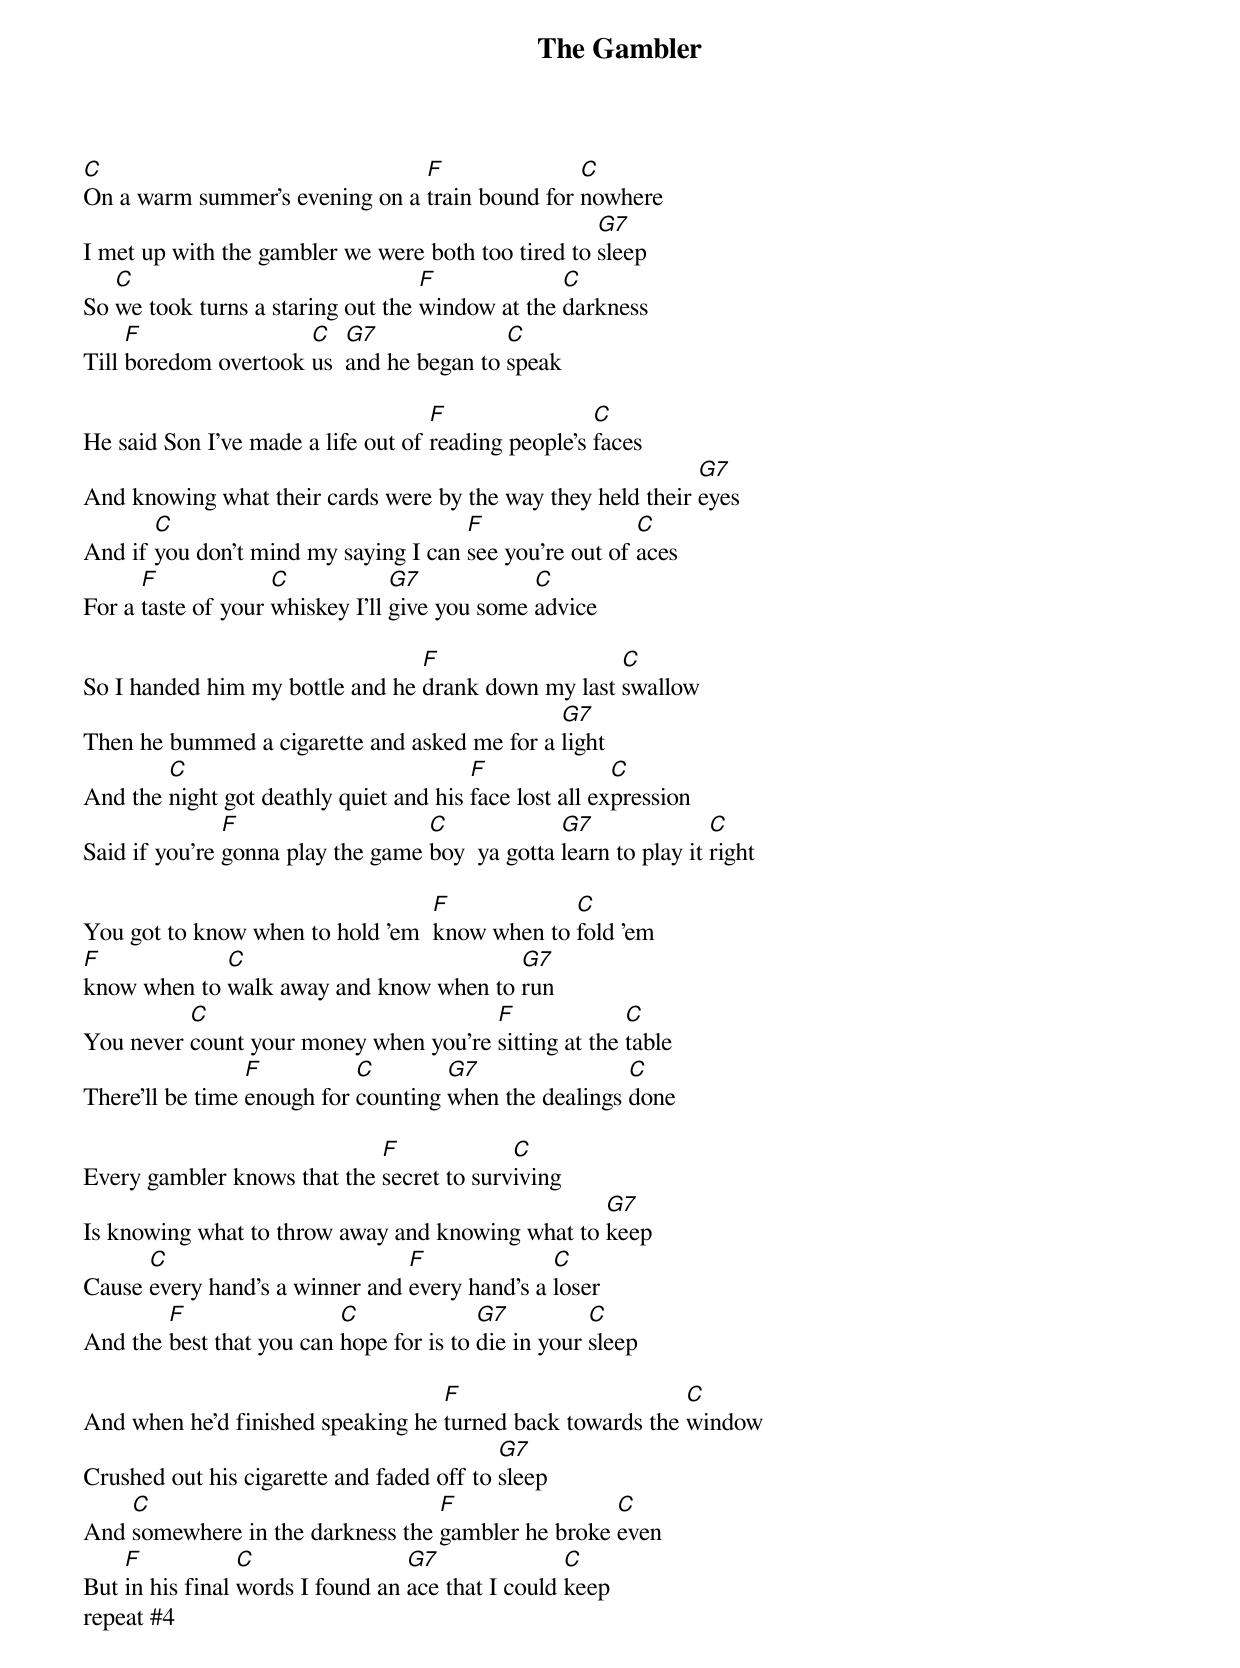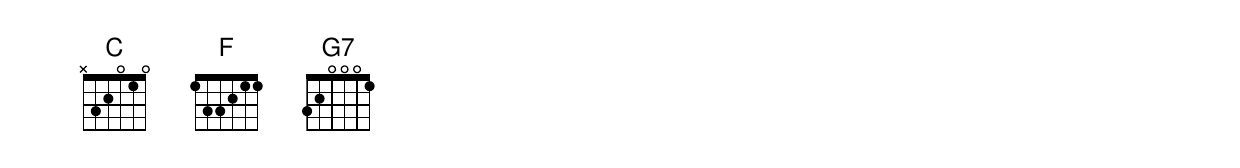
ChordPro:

{title: The Gambler}
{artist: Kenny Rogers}

{!Start_of_part}
[C]On a warm summer's evening on a [F]train bound for [C]nowhere
I met up with the gambler we were both too tired to [G7]sleep
So [C]we took turns a staring out the [F]window at the [C]darkness
Till [F]boredom overtook [C]us  [G7]and he began to [C]speak
{!End_of_part}

{!Start_of_part}
He said Son I've made a life out of [F]reading people's [C]faces
And knowing what their cards were by the way they held their [G7]eyes
And if [C]you don't mind my saying I can [F]see you're out of [C]aces
For a [F]taste of your [C]whiskey I'll [G7]give you some [C]advice
{!End_of_part}

{!Start_of_part}
So I handed him my bottle and he [F]drank down my last [C]swallow
Then he bummed a cigarette and asked me for a [G7]light
And the [C]night got deathly quiet and his [F]face lost all ex[C]pression
Said if you're [F]gonna play the game [C]boy  ya gotta [G7]learn to play it [C]right
{!End_of_part}

{!Start_of_part}
You got to know when to hold 'em  [F]know when to [C]fold 'em
[F]know when to [C]walk away and know when to [G7]run
You never [C]count your money when you're [F]sitting at the [C]table
There'll be time [F]enough for [C]counting [G7]when the dealings [C]done
{!End_of_part}

{!Start_of_part}
Every gambler knows that the [F]secret to surv[C]iving
Is knowing what to throw away and knowing what to [G7]keep
Cause [C]every hand's a winner and [F]every hand's a [C]loser
And the [F]best that you can [C]hope for is to [G7]die in your [C]sleep
{!End_of_part}

{!Start_of_part}
And when he'd finished speaking he [F]turned back towards the [C]window
Crushed out his cigarette and faded off to [G7]sleep
And [C]somewhere in the darkness the [F]gambler he broke [C]even
But [F]in his final [C]words I found an [G7]ace that I could [C]keep
repeat #4
{!End_of_part}
